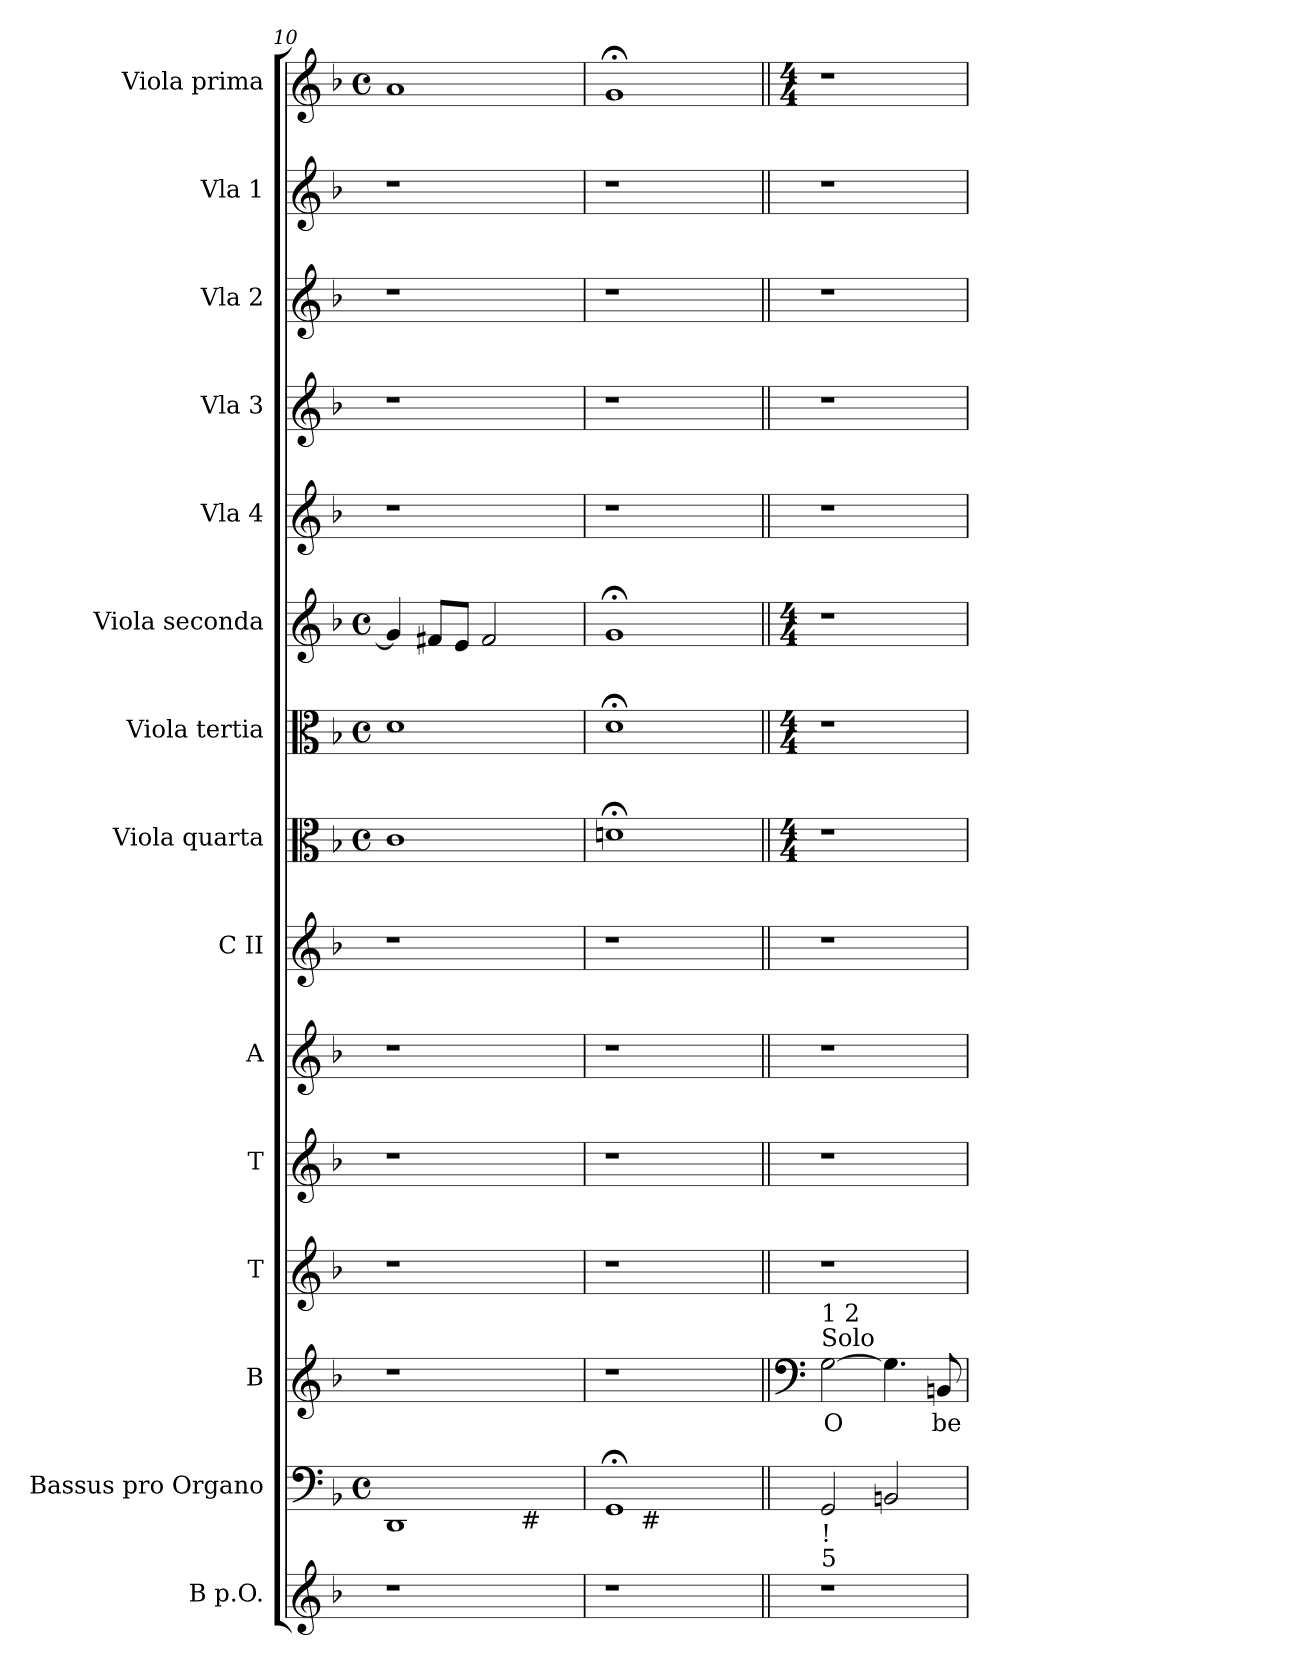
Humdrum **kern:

**kern	**kern	**kern	**text	**kern	**kern	**kern	**kern	**kern	**kern	**kern	**kern	**kern	**kern	**kern	**kern
*part15	*part14	*part13	*part13	*part12	*part11	*part10	*part9	*part8	*part7	*part6	*part5	*part4	*part3	*part2	*part1
*staff15	*staff14	*staff13	*staff13	*staff12	*staff11	*staff10	*staff9	*staff8	*staff7	*staff6	*staff5	*staff4	*staff3	*staff2	*staff1
*I"B p.O.	*I"Bassus pro Organo	*I"B	*	*I"T	*I"T	*I"A	*I"C II	*I"Viola quarta	*I"Viola tertia	*I"Viola seconda	*I"Vla 4	*I"Vla 3	*I"Vla 2	*I"Vla 1	*I"Viola prima
*I'B p.O.	*I'B p.O.	*I'B	*	*I'T	*I'T	*I'A	*I'C II	*I'Vla 4	*I'Vla 3	*I'Vla 2	*I'Vla 4	*I'Vla 3	*I'Vla 2	*I'Vla 1	*I'Vla 1
*clefG2	*clefF4	*clefG2	*	*clefG2	*clefG2	*clefG2	*clefG2	*clefC3	*clefC3	*clefG2	*clefG2	*clefG2	*clefG2	*clefG2	*clefG2
*k[b-]	*k[b-]	*k[b-]	*	*k[b-]	*k[b-]	*k[b-]	*k[b-]	*k[b-]	*k[b-]	*k[b-]	*k[b-]	*k[b-]	*k[b-]	*k[b-]	*k[b-]
*F:	*F:	*F:	*	*F:	*F:	*F:	*F:	*F:	*F:	*F:	*F:	*F:	*F:	*F:	*F:
*	*M4/4	*	*	*	*	*	*	*M4/4	*M4/4	*M4/4	*	*	*	*	*M4/4
*	*met(c)	*	*	*	*	*	*	*met(c)	*met(c)	*met(c)	*	*	*	*	*met(c)
=10	=10	=10	=10	=10	=10	=10	=10	=10	=10	=10	=10	=10	=10	=10	=10
*	*^	*	*	*	*	*	*	*	*	*	*	*	*	*	*
1r	1DD<	2ryy	1r	.	1r	1r	1r	1r	1c	1d	4g/]	1r	1r	1r	1r	1a
.	.	.	.	.	.	.	.	.	.	.	8f#X/L	.	.	.	.	.
.	.	.	.	.	.	.	.	.	.	.	8e/J	.	.	.	.	.
.	.	8ryy	.	.	.	.	.	.	.	.	2f#/	.	.	.	.	.
.	.	32ryy	.	.	.	.	.	.	.	.	.	.	.	.	.	.
!	!	!LO:TX:b:t=#	!	!	!	!	!	!	!	!	!	!	!	!	!	!
.	.	4ryy	.	.	.	.	.	.	.	.	.	.	.	.	.	.
.	.	16.ryy	.	.	.	.	.	.	.	.	.	.	.	.	.	.
=11	=11	=11	=11	=11	=11	=11	=11	=11	=11	=11	=11	=11	=11	=11	=11	=11
1r	1GG;	8.ryy	1r	.	1r	1r	1r	1r	1dn;<	1d;<	1g;	1r	1r	1r	1r	1g;
!	!	!LO:TX:b:t=#	!	!	!	!	!	!	!	!	!	!	!	!	!	!
.	.	2ryy	.	.	.	.	.	.	.	.	.	.	.	.	.	.
.	.	4ryy	.	.	.	.	.	.	.	.	.	.	.	.	.	.
.	.	16ryy	.	.	.	.	.	.	.	.	.	.	.	.	.	.
*	*v	*v	*	*	*	*	*	*	*	*	*	*	*	*	*	*
!!LO:PB:g=z
=12||	=12||	=12||	=12||	=12||	=12||	=12||	=12||	=12||	=12||	=12||	=12||	=12||	=12||	=12||	=12||
*	*	*clefF4	*	*	*	*	*	*	*	*	*	*	*	*	*
*	*	*	*	*	*	*	*	*M4/4	*M4/4	*M4/4	*	*	*	*	*M4/4
*	*^	*	*	*	*	*	*	*	*	*	*	*	*	*	*
!	!	!	!LO:TX:a:t=Solo	!	!	!	!	!	!	!	!	!	!	!	!	!
!	!	!	!LO:TX:a:t=1 2	!	!	!	!	!	!	!	!	!	!	!	!	!
!LO:TX:a:t=5	!	!	!	!	!	!	!	!	!	!	!	!	!	!	!	!
!LO:TX:a:t=!	!	!	!	!	!	!	!	!	!	!	!	!	!	!	!	!
!	!	!	!	!LO:LY:b	!	!	!	!	!	!	!	!	!	!	!	!
*	*v	*v	*	*	*	*	*	*	*	*	*	*	*	*	*	*
1r	2GG/	[>2G\	O	1r	1r	1r	1r	1r	1r	1r	1r	1r	1r	1r	1r
.	2BBn/	4.G\]	.	.	.	.	.	.	.	.	.	.	.	.	.
!	!	!	!LO:LY:b	!	!	!	!	!	!	!	!	!	!	!	!
.	.	8BBn/	be-	.	.	.	.	.	.	.	.	.	.	.	.
=	=	=	=	=	=	=	=	=	=	=	=	=	=	=	=
*-	*-	*-	*-	*-	*-	*-	*-	*-	*-	*-	*-	*-	*-	*-	*-
